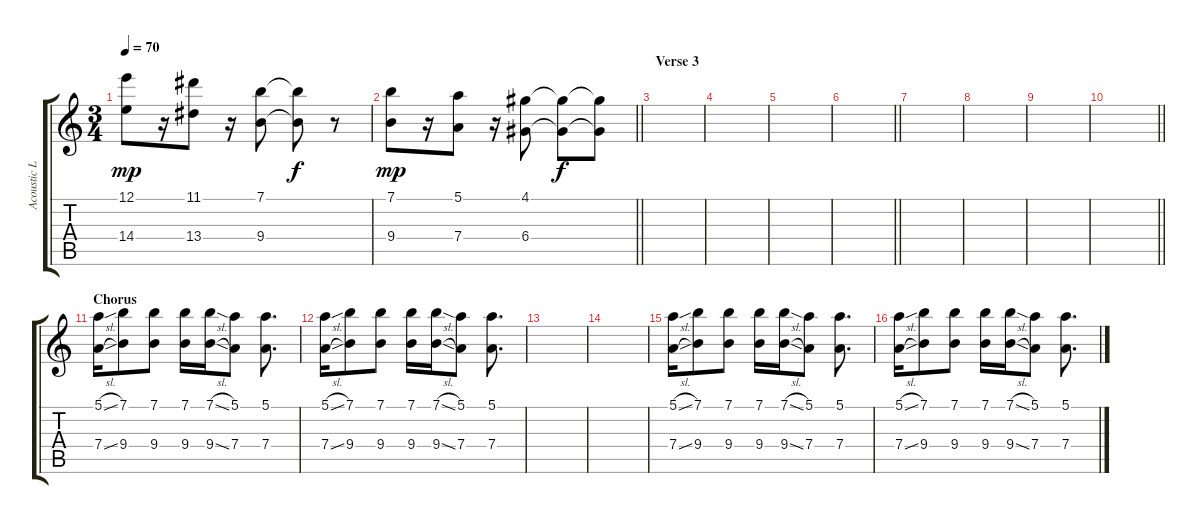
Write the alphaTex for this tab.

\track ("Acoustic Lead" "Acoustic L") {instrument acousticguitarsteel}
\staff {score tabs}
\tuning (E4 B3 G3 D3 A2 E2) {hide}
\ts (3 4)
\tempo 70
\clef g2
\ks c
(12.1 14.4).8{dy mp} r.16 (11.1 13.4).8 r.16 (7.1 9.4).8 (7.1{t} 9.4{t}).8{dy f} r.8 |
\barLineRight lightlight
(7.1 9.4).8{dy mp} r.16 (5.1 7.4).8 r.16 (4.1 6.4).8 (4.1{t} 6.4{t}).8{dy f} (4.1{t} 6.4{t}).8 |
\section ("" "Verse 3")
|
|
|
\barLineRight lightlight
|
|
|
|
\barLineRight lightlight
|
\section ("" "Chorus")
(5.1{sl} 7.4{sl}).16 (7.1 9.4).8 (7.1 9.4).8 (7.1 9.4).16 (7.1{sl} 9.4{sl}).16 (5.1 7.4).8 (5.1 7.4).8{d} |
(5.1{sl} 7.4{sl}).16 (7.1 9.4).8 (7.1 9.4).8 (7.1 9.4).16 (7.1{sl} 9.4{sl}).16 (5.1 7.4).8 (5.1 7.4).8{d} |
|
|
(5.1{sl} 7.4{sl}).16 (7.1 9.4).8 (7.1 9.4).8 (7.1 9.4).16 (7.1{sl} 9.4{sl}).16 (5.1 7.4).8 (5.1 7.4).8{d} |
(5.1{sl} 7.4{sl}).16 (7.1 9.4).8 (7.1 9.4).8 (7.1 9.4).16 (7.1{sl} 9.4{sl}).16 (5.1 7.4).8 (5.1 7.4).8{d}
